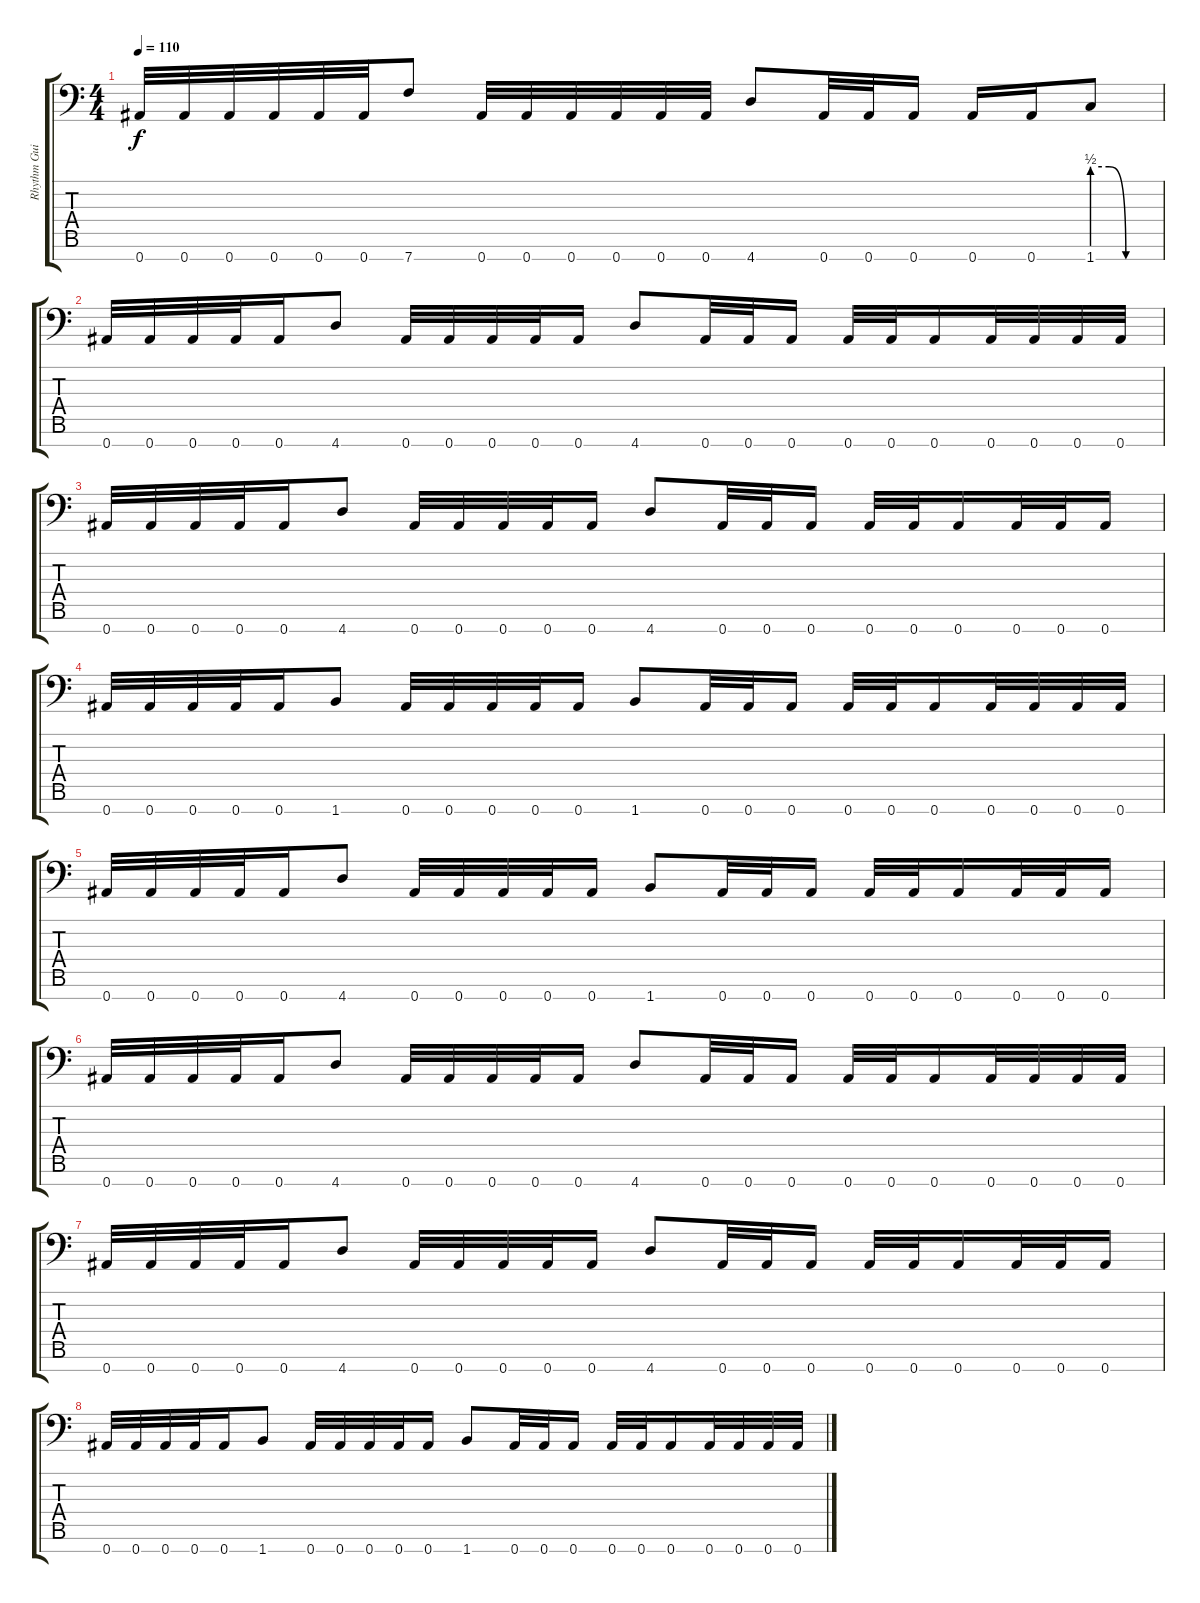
\track ("Rhythm Guitar 2" "Rhythm Gui") {instrument distortionguitar}
\staff {score tabs}
\tuning (Eb4 Bb3 Gb3 Db3 Ab2 Eb2 Bb1) {hide}
\ts (4 4)
\tempo 110
\clef f4
\ks c
0.7.32{dy f} 0.7.32 0.7.32 0.7.32 0.7.32 0.7.32 7.7.8 0.7.32 0.7.32 0.7.32 0.7.32 0.7.32 0.7.32 4.7.8 0.7.32 0.7.32 0.7.16 0.7.16 0.7.16 1.7{be (custom 0 2 15 2 30 0 60 0)}.8 |
0.7.32 0.7.32 0.7.32 0.7.32 0.7.16 4.7.8 0.7.32 0.7.32 0.7.32 0.7.32 0.7.16 4.7.8 0.7.32 0.7.32 0.7.16 0.7.32 0.7.32 0.7.16 0.7.32 0.7.32 0.7.32 0.7.32 |
0.7.32 0.7.32 0.7.32 0.7.32 0.7.16 4.7.8 0.7.32 0.7.32 0.7.32 0.7.32 0.7.16 4.7.8 0.7.32 0.7.32 0.7.16 0.7.32 0.7.32 0.7.16 0.7.32 0.7.32 0.7.16 |
0.7.32 0.7.32 0.7.32 0.7.32 0.7.16 1.7.8 0.7.32 0.7.32 0.7.32 0.7.32 0.7.16 1.7.8 0.7.32 0.7.32 0.7.16 0.7.32 0.7.32 0.7.16 0.7.32 0.7.32 0.7.32 0.7.32 |
0.7.32 0.7.32 0.7.32 0.7.32 0.7.16 4.7.8 0.7.32 0.7.32 0.7.32 0.7.32 0.7.16 1.7.8 0.7.32 0.7.32 0.7.16 0.7.32 0.7.32 0.7.16 0.7.32 0.7.32 0.7.16 |
0.7.32 0.7.32 0.7.32 0.7.32 0.7.16 4.7.8 0.7.32 0.7.32 0.7.32 0.7.32 0.7.16 4.7.8 0.7.32 0.7.32 0.7.16 0.7.32 0.7.32 0.7.16 0.7.32 0.7.32 0.7.32 0.7.32 |
0.7.32 0.7.32 0.7.32 0.7.32 0.7.16 4.7.8 0.7.32 0.7.32 0.7.32 0.7.32 0.7.16 4.7.8 0.7.32 0.7.32 0.7.16 0.7.32 0.7.32 0.7.16 0.7.32 0.7.32 0.7.16 |
0.7.32 0.7.32 0.7.32 0.7.32 0.7.16 1.7.8 0.7.32 0.7.32 0.7.32 0.7.32 0.7.16 1.7.8 0.7.32 0.7.32 0.7.16 0.7.32 0.7.32 0.7.16 0.7.32 0.7.32 0.7.32 0.7.32
